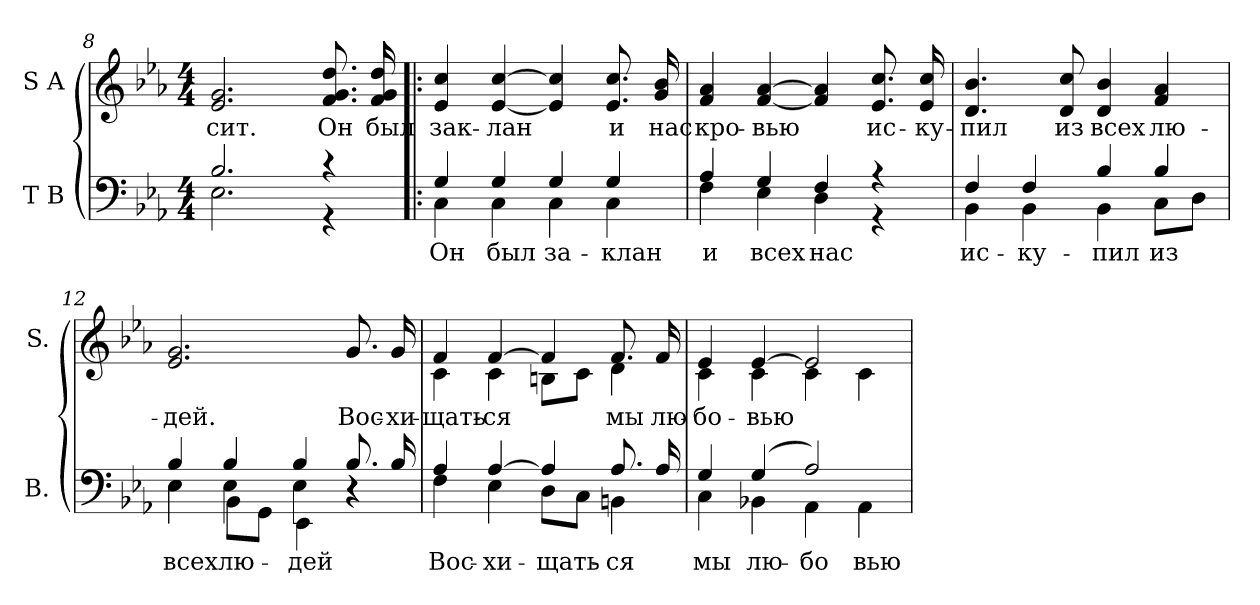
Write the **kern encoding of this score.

**kern	**text	**kern	**text
*part2	*part2	*part1	*part1
*staff2	*staff2	*staff1	*staff1
*I"T B	*	*I"S A	*
*I'B.	*	*I'S.	*
*clefF4	*	*clefG2	*
*k[b-e-a-]	*	*k[b-e-a-]	*
*c:	*	*c:	*
*M4/4	*	*M4/4	*
=8	=8	=8	=8
*^	*	*	*
!	!	!	!	!LO:LY:b:color=#000000
2.B-i/	2.E-i\	.	2.e-i/ 2.gi	-сит.
!	!	!	!	!LO:LY:b:color=#000000
4r	4r	.	8.fi/ 8.gi 8.ddi	Он
!	!	!	!	!LO:LY:b:color=#000000
.	.	.	16fi/ 16gi 16ddi	был
!!LO:LB:g=z
=9!|:	=9!|:	=9!|:	=9!|:	=9!|:
!	!	!LO:LY:b:color=#000000	!	!
!	!	!	!	!LO:LY:b:color=#000000
4Gi/	4Ci\	Он	4e-i/ 4cci	зак-
!	!	!LO:LY:b:color=#000000	!	!
!	!	!	!	!LO:LY:b:color=#000000
4Gi/	4Ci\	был	[<4e-i/ [>4cci	-лан
!	!	!LO:LY:b:color=#000000	!	!
4Gi/	4Ci\	за-	4e-i/] 4cci]	.
!	!	!LO:LY:b:color=#000000	!	!
!	!	!	!	!LO:LY:b:color=#000000
4Gi/	4Ci\	-клан	8.e-i/ 8.cci	и
!	!	!	!	!LO:LY:b:color=#000000
.	.	.	16gi/ 16b-i	нас
=10	=10	=10	=10	=10
!	!	!LO:LY:b:color=#000000	!	!
!	!	!	!	!LO:LY:b:color=#000000
4A-i/	4Fi\	и	4fi/ 4a-i	кро-
!	!	!LO:LY:b:color=#000000	!	!
!	!	!	!	!LO:LY:b:color=#000000
4Gi/	4E-i\	всех	[<4fi/ [>4a-i	-вью
!	!	!LO:LY:b:color=#000000	!	!
4Fi/	4Di\	нас	4fi/] 4a-i]	.
!	!	!	!	!LO:LY:b:color=#000000
4r	4r	.	8.e-i/ 8.cci	ис-
!	!	!	!	!LO:LY:b:color=#000000
.	.	.	16e-i/ 16cci	-ку-
=11	=11	=11	=11	=11
!	!	!LO:LY:b:color=#000000	!	!
!	!	!	!	!LO:LY:b:color=#000000
4Fi/	4BB-i\	ис-	4.di/ 4.b-i	-пил
!	!	!LO:LY:b:color=#000000	!	!
4Fi/	4BB-i\	-ку-	.	.
!	!	!	!	!LO:LY:b:color=#000000
.	.	.	8di/ 8cci	из
!	!	!LO:LY:b:color=#000000	!	!
!	!	!	!	!LO:LY:b:color=#000000
4B-i/	4BB-i\	-пил	4di/ 4b-i	всех
!	!	!LO:LY:b:color=#000000	!	!
!	!	!	!	!LO:LY:b:color=#000000
4B-i/	8Ci\L	из	4fi/ 4a-i	лю-
.	8Di\J	.	.	.
=12	=12	=12	=12	=12
!	!	!LO:LY:b:color=#000000	!	!
*	*^	*	*	*
!	!	!	!	!	!LO:LY:b:color=#000000
4B-i/	4E-i\	4E-i\	всех	2.e-i/ 2.gi	-дей.
!	!	!	!LO:LY:b:color=#000000	!	!
4B-i/	4E-i\	8BB-i\L	лю-	.	.
.	.	8GGi\J	.	.	.
!	!	!	!LO:LY:b:color=#000000	!	!
4B-i/	4E-i\	4EE-i\	-дей	.	.
!	!	!	!	!	!LO:LY:b:color=#000000
8.B-i/	4r	4r	.	8.gi/	Вос-
!	!	!	!	!	!LO:LY:b:color=#000000
16B-i/	.	.	.	16gi/	-хи-
*	*v	*v	*	*	*
!!LO:LB:g=z
=13	=13	=13	=13	=13
!	!	!LO:LY:b:color=#000000	!	!
!	!	!	!	!LO:LY:b:color=#000000
*	*	*	*^	*
4A-i/	4Fi\	Вос-	4fi/	4ci\	-щать-
!	!	!LO:LY:b:color=#000000	!	!	!
!	!	!	!	!	!LO:LY:b:color=#000000
[>4A-i/	4E-i\	-хи-	[>4fi/	4ci\	-ся
!	!	!LO:LY:b:color=#000000	!	!	!
4A-i/]	8Di\L	-щать-	4fi/]	8Bni\L	.
.	8Ci\J	.	.	8ci\J	.
!	!	!LO:LY:b:color=#000000	!	!	!
!	!	!	!	!	!LO:LY:b:color=#000000
8.A-i/	4BBni\	-ся	8.fi/	4di\	мы
!	!	!	!	!	!LO:LY:b:color=#000000
16A-i/	.	.	16fi/	.	лю-
=14	=14	=14	=14	=14	=14
!	!	!LO:LY:b:color=#000000	!	!	!
!	!	!	!	!	!LO:LY:b:color=#000000
4Gi/	4Ci\	мы	4e-i/	4ci\	-бо-
!	!	!LO:LY:b:color=#000000	!	!	!
!	!	!	!	!	!LO:LY:b:color=#000000
(4Gi/	4BB-Xi\	лю-	[>4e-i/	4ci\	-вью
!	!	!LO:LY:b:color=#000000	!	!	!
2A-i/)	4AA-i\	-бо-	2e-i/]	4ci\	.
!	!	!LO:LY:b:color=#000000	!	!	!
.	4AA-i\	-вью	.	4ci\	.
*v	*v	*	*	*	*
*	*	*v	*v	*
=	=	=	=
*-	*-	*-	*-
